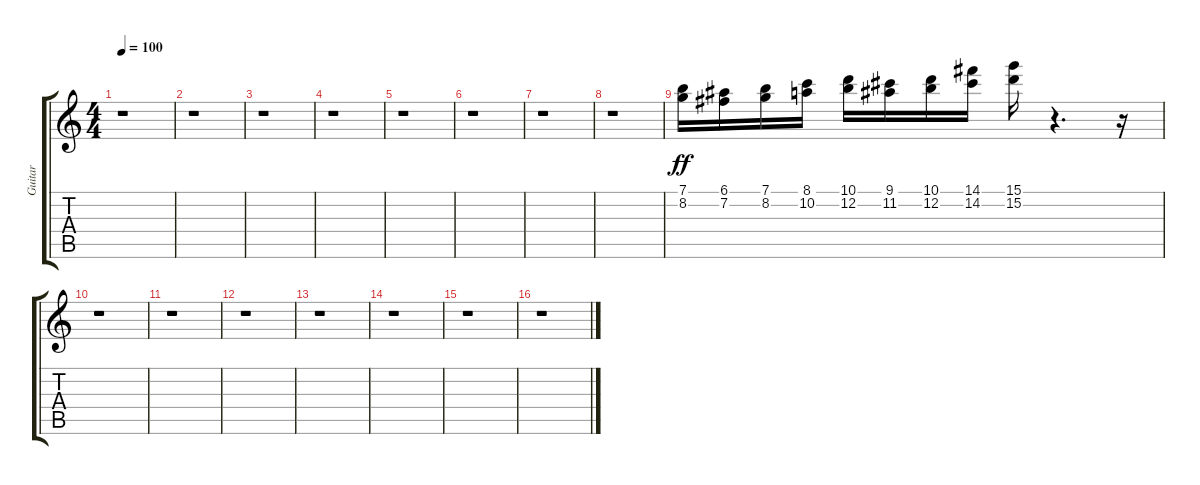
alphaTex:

\track ("Guitar" "Guitar") {instrument acousticguitarsteel}
\staff {score tabs}
\tuning (E4 B3 G3 D3 A2 E2) {hide}
\ts (4 4)
\tempo 100
\clef g2
\ks c
r.1{dy ff} |
r.1 |
r.1 |
r.1 |
r.1 |
r.1 |
r.1 |
r.1 |
(7.1 8.2).16 (6.1 7.2).16 (7.1 8.2).16 (8.1 10.2).16 (10.1 12.2).16 (9.1 11.2).16 (10.1 12.2).16 (14.1 14.2).16 (15.1 15.2).16 r.4{d} r.16 |
r.1 |
r.1 |
r.1 |
r.1 |
r.1 |
r.1 |
r.1
